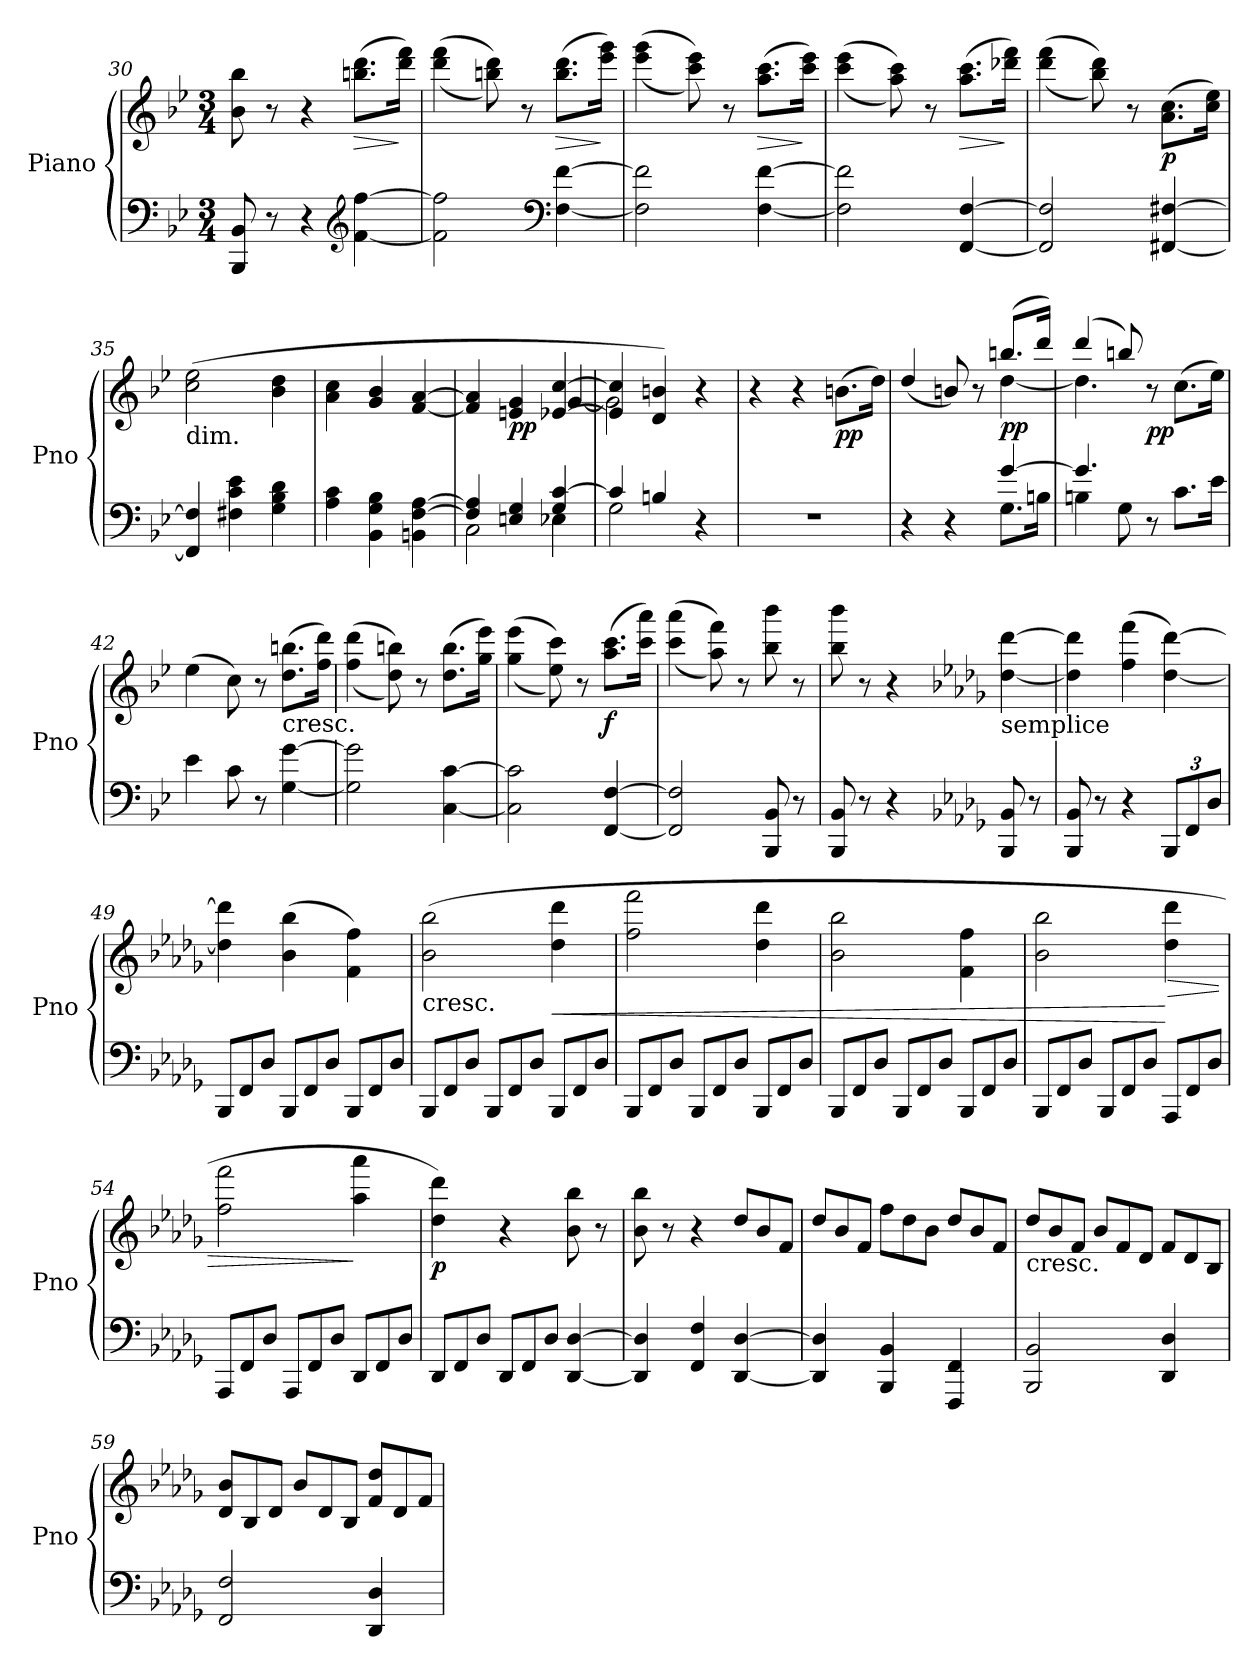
**kern	**kern	**dynam
*part1	*part1	*part1
*staff2	*staff1	*staff1/2
*I"Piano	*	*
*I'Pno	*	*
*clefF4	*clefG2	*
*k[b-e-]	*k[b-e-]	*
*B-:	*B-:	*
*M3/4	*M3/4	*
=30	=30	=30
8BBB-/ 8BB-/	8b-\ 8bb-\	.
8r	8r	.
4r	4r	.
*clefG2	*	*
!	!	!LO:HP:b
[4f\ [4ff\	(>8.bbn\ 8.ddd\L	>
.	16ddd\ 16fff\Jk)	]
=31	=31	=31
2f\] 2ff\]	(>(>4ddd\ 4fff\	.
.	8bbn\ 8ddd\))	.
.	8r	.
*clefF4	*	*
!	!	!LO:HP:b
[4F\ [4f\	(>8.bb\ 8.ddd\L	>
.	16eee-\ 16ggg\Jk)	]
=32	=32	=32
2F\] 2f\]	(>(>4eee-\ 4ggg\	.
.	8ccc\ 8eee-\))	.
.	8r	.
!	!	!LO:HP:b
[4F\ [4f\	(>8.aa\ 8.ccc\L	>
.	16ccc\ 16eee-\Jk)	]
!!LO:PB:g=z
=33	=33	=33
2F\] 2f\]	(>(>4ccc\ 4eee-\	.
.	8aa\ 8ccc\))	.
.	8r	.
!	!	!LO:HP:b
[4FF/ [4F/	(>8.aa\ 8.ccc\L	>
.	16ddd-X\ 16fff\Jk)	]
=34	=34	=34
2FF/] 2F/]	(>(>4ddd\ 4fff\	.
.	8bb-\ 8ddd\))	.
.	8r	.
!	!	!LO:DY:b
[4FF#X/ [4F#X/	(>8.a\ 8.cc\L	p
.	16cc\ 16ee-\Jk)	.
=35	=35	=35
!	!LO:TX:b:t=dim.	!
4FF#/] 4F#/]	(>2cc\ 2ee-\	.
4F#X\ 4c\ 4e-\	.	.
4G\ 4B-\ 4d\	4b-\ 4dd\	.
=36	=36	=36
4A\ 4c\	4a\ 4cc\	.
4BB-\ 4G\ 4B-\	4g/ 4b-/	.
4BBn\ [4F\ [4A\	[4f/ [4a/	.
=37	=37	=37
*^	*^	*
4F/] 4A/]	2C\	4f/] 4a/]	2ryy	.
!	!	!	!	!LO:DY:b
4En/ 4G/	.	4en/ 4g/	.	pp
4G/ [4c/	4E-X\	[4e-X/ [4cc/	[4g/	.
=38	=38	=38	=38	=38
4c/]	2G\	4e-/] 4cc/]	2g\]	.
4Bn/	.	4d/ 4bn/)	.	.
4r	4ryy	4r	4ryy	.
*v	*v	*	*	*
*	*v	*v	*
=39	=39	=39
2.r	4r	.
.	4r	.
!	!	!LO:DY:b
.	(>8.bn\L	pp
.	16dd\Jk)	.
=40	=40	=40
*^	*^	*
4r	2ryy	(>4dd/	2ryy	.
4r	.	8bn/)	.	.
.	.	8r	.	.
!	!	!	!	!LO:DY:b
[4g/	8.G\L	(>8.bbn/L	[4dd\	pp
.	16Bn\Jk	16ddd/Jk)	.	.
!!LO:LB:g=z	!!
=41	=41	=41	=41	=41
4.g/]	4Bn\	(>4ddd/	4.dd\]	.
.	8G\	8bbn/)	.	.
!	!	!	!	!LO:DY:b
8r	4.ryy	8r	4.ryy	pp
8.c\L	.	(<8.cc\L	.	.
16e-\Jk	.	16ee-\Jk)	.	.
*v	*v	*	*	*
*	*v	*v	*
=42	=42	=42
4e-\	(>4ee-\	.
8c\	8cc\)	.
8r	8r	.
!	!LO:TX:b:t=cresc.	!
[4G\ [4g\	(>8.dd\ 8.bbn\L	.
.	16ff\ 16ddd\Jk)	.
=43	=43	=43
2G\] 2g\]	(>(>4ff\ 4ddd\	.
.	8dd\ 8bbn\))	.
.	8r	.
[4C\ [4c\	(>8.dd\ 8.bb\L	.
.	16gg\ 16eee-\Jk)	.
=44	=44	=44
2C\] 2c\]	(>(>4gg\ 4eee-\	.
.	8ee-\ 8ccc\))	.
.	8r	.
!	!	!LO:DY:b
[4FF/ [4F/	(>8.aa\ 8.ccc\L	f
.	16ccc\ 16aaa\Jk)	.
=45	=45	=45
2FF/] 2F/]	(>(>4ccc\ 4aaa\	.
.	8aa\ 8fff\))	.
.	8r	.
8BBB-/ 8BB-/	8bb-\ 8bbb-\	.
8r	8r	.
=46	=46	=46
8BBB-/ 8BB-/	8bb-\ 8bbb-\	.
8r	8r	.
4r	4r	.
=47-	=47-	=47-
*k[b-e-a-d-g-]	*k[b-e-a-d-g-]	*
*D-:	*D-:	*
!	!LO:TX:b:t=semplice	!
8BBB-/ 8BB-/	[4dd-\ [4ddd-\	.
8r	.	.
!!LO:LB:g=z
=48	=48	=48
8BBB-/ 8BB-/	4dd-\] 4ddd-\]	.
8r	.	.
4r	(>4ff\ 4fff\	.
*Xbrackettup	*	*
12BBB-/L	[4dd-\ [4ddd-\)	.
12FF/	.	.
12D-/J	.	.
=49	=49	=49
*Xtuplet	*	*
12BBB-/L	4dd-\] 4ddd-\]	.
12FF/	.	.
12D-/J	.	.
12BBB-/L	(>4b-\ 4bb-\	.
12FF/	.	.
12D-/J	.	.
12BBB-/L	4f\ 4ff\)	.
12FF/	.	.
12D-/J	.	.
=50	=50	=50
!	!LO:TX:b:t=cresc.	!
12BBB-/L	(>2b-\ 2bb-\	.
12FF/	.	.
12D-/J	.	.
12BBB-/L	.	.
12FF/	.	.
12D-/J	.	.
!	!	!LO:HP:b
12BBB-/L	4dd-\ 4ddd-\	<
12FF/	.	.
12D-/J	.	.
=51	=51	=51
12BBB-/L	2ff\ 2fff\	.
12FF/	.	.
12D-/J	.	.
12BBB-/L	.	.
12FF/	.	.
12D-/J	.	.
12BBB-/L	4dd-\ 4ddd-\	.
12FF/	.	.
12D-/J	.	.
!!LO:LB:g=z
=52	=52	=52
12BBB-/L	2b-\ 2bb-\	.
12FF/	.	.
12D-/J	.	.
12BBB-/L	.	.
12FF/	.	.
12D-/J	.	.
12BBB-/L	4f\ 4ff\	.
12FF/	.	.
12D-/J	.	.
=53	=53	=53
12BBB-/L	2b-\ 2bb-\	.
12FF/	.	.
12D-/J	.	.
12BBB-/L	.	.
12FF/	.	.
12D-/J	.	.
!	!	!LO:HP:n=1:b
12AAA-/L	4dd-\ 4ddd-\	[ >
12FF/	.	.
12D-/J	.	.
=54	=54	=54
12AAA-/L	2ff\ 2fff\	.
12FF/	.	.
12D-/J	.	.
12AAA-/L	.	.
12FF/	.	.
12D-/J	.	.
12DD-/L	4aa-\ 4aaa-\	]
12FF/	.	.
12D-/J	.	.
=55	=55	=55
!	!	!LO:DY:b
12DD-/L	4dd-\ 4ddd-\)	p
12FF/	.	.
12D-/J	.	.
12DD-/L	4r	.
12FF/	.	.
12D-/J	.	.
[4DD-/ [4D-/	8b-\ 8bb-\	.
.	8r	.
=56	=56	=56
4DD-/] 4D-/]	8b-\ 8bb-\	.
.	8r	.
4FF/ 4F/	4r	.
*	*Xtuplet	*
[4DD-/ [4D-/	12dd-/L	.
.	12b-/	.
.	12f/J	.
!!LO:LB:g=z
=57	=57	=57
4DD-/] 4D-/]	12dd-/L	.
.	12b-/	.
.	12f/J	.
4BBB-/ 4BB-/	12ff\L	.
.	12dd-\	.
.	12b-\J	.
4FFF/ 4FF/	12dd-/L	.
.	12b-/	.
.	12f/J	.
=58	=58	=58
!	!LO:TX:b:t=cresc.	!
2BBB-/ 2BB-/	12dd-/L	.
.	12b-/	.
.	12f/J	.
.	12b-/L	.
.	12f/	.
.	12d-/J	.
4DD-/ 4D-/	12f/L	.
.	12d-/	.
.	12B-/J	.
=59	=59	=59
2FF/ 2F/	12d-/ 12b-/L	.
.	12B-/	.
.	12d-/J	.
.	12b-/L	.
.	12d-/	.
.	12B-/J	.
4DD-/ 4D-/	12f/ 12dd-/L	.
.	12d-/	.
.	12f/J	.
=	=	=
*-	*-	*-
